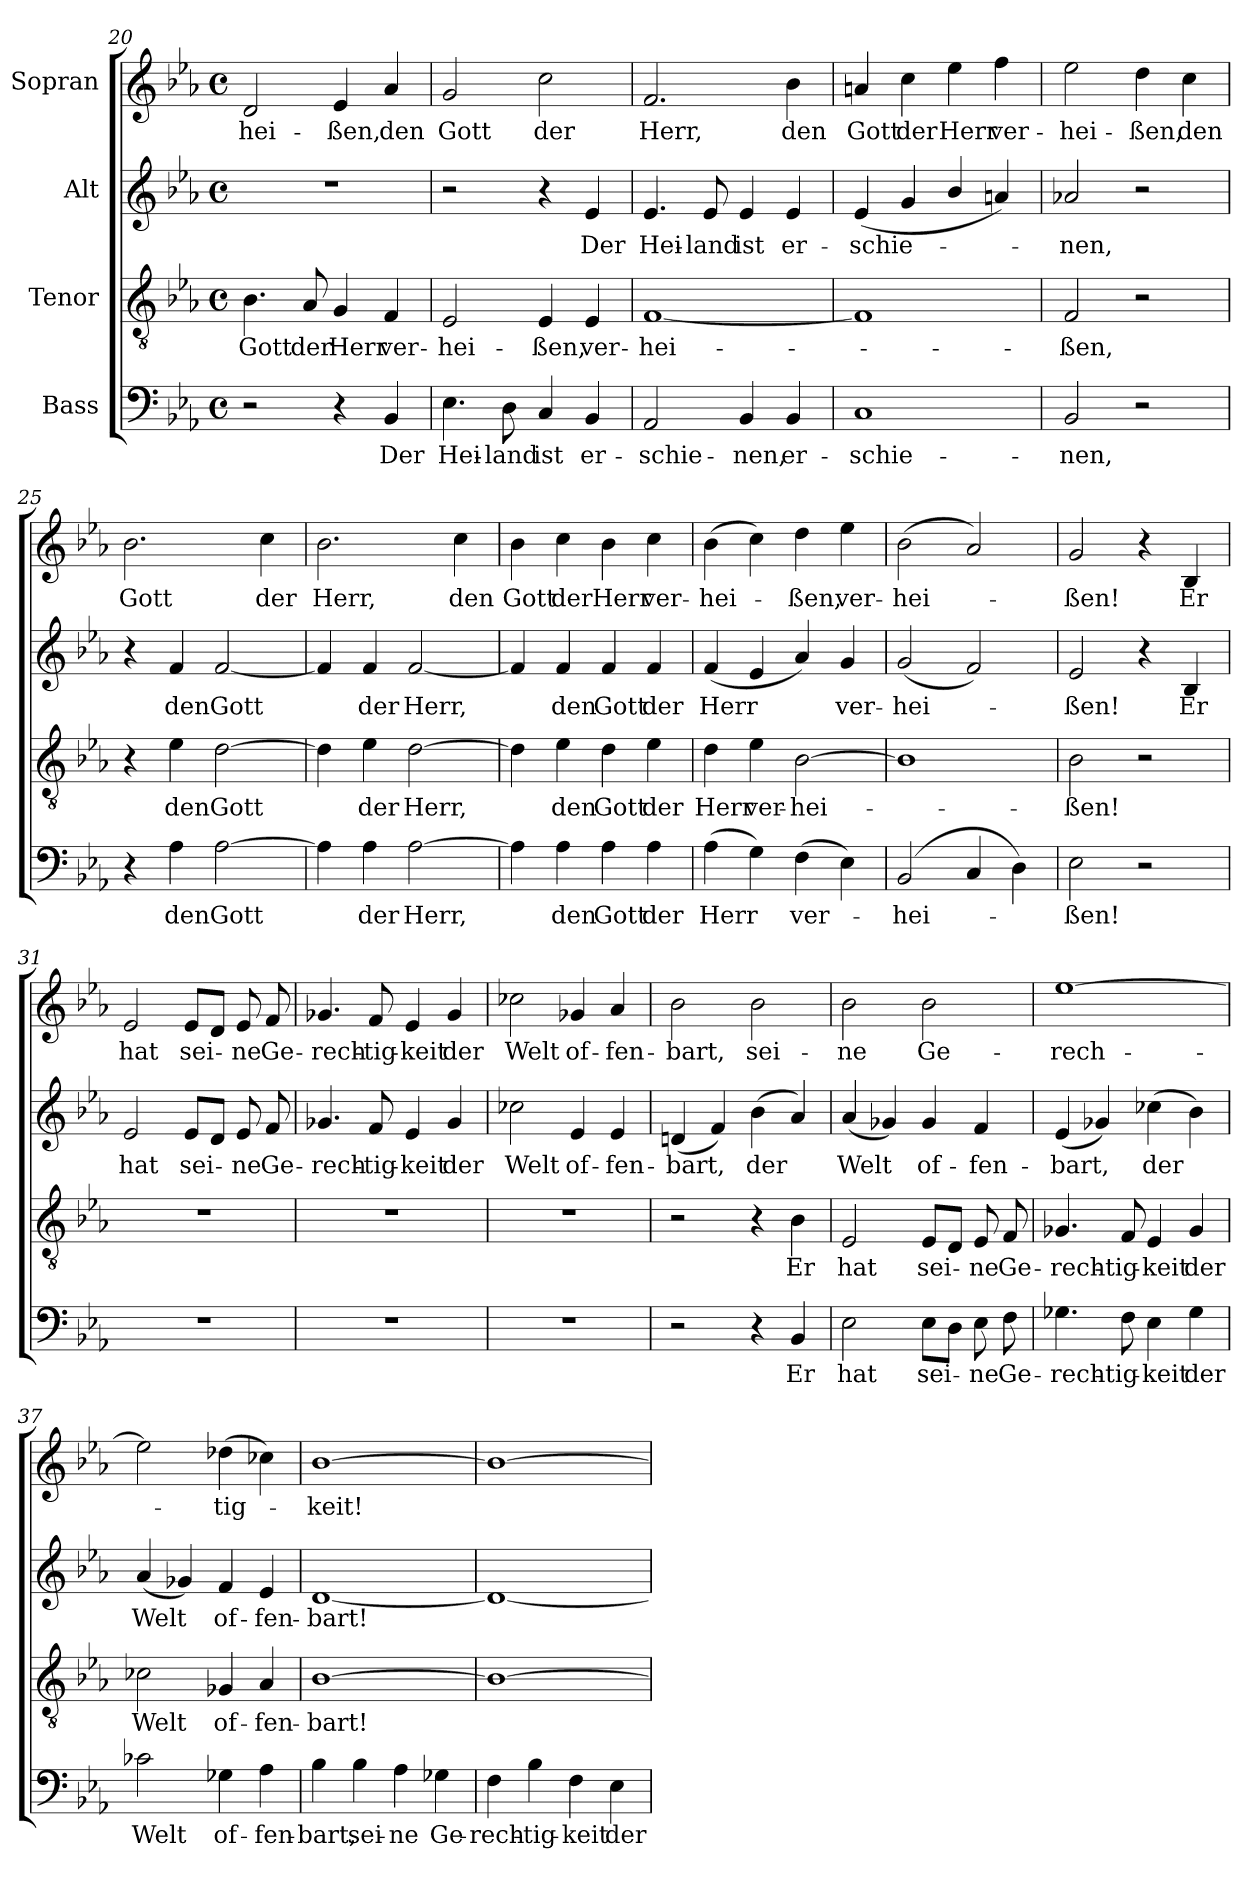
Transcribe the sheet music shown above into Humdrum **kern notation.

**kern	**text	**kern	**text	**kern	**text	**kern	**text
*part4	*part4	*part3	*part3	*part2	*part2	*part1	*part1
*staff4	*staff4	*staff3	*staff3	*staff2	*staff2	*staff1	*staff1
*I"Bass	*	*I"Tenor	*	*I"Alt	*	*I"Sopran	*
!!LO:PB:g=z
*clefF4	*	*clefGv2	*	*clefG2	*	*clefG2	*
*k[b-e-a-]	*	*k[b-e-a-]	*	*k[b-e-a-]	*	*k[b-e-a-]	*
*M4/4	*	*M4/4	*	*M4/4	*	*M4/4	*
*met(c)	*	*met(c)	*	*met(c)	*	*met(c)	*
=20	=20	=20	=20	=20	=20	=20	=20
!	!	!	!LO:LY:b	!	!	!	!LO:LY:b
2r	.	4.B-\	Gott	1r	.	2d/	-hei-
!	!	!	!LO:LY:b	!	!	!	!
.	.	8A-/	der	.	.	.	.
!	!	!	!LO:LY:b	!	!	!	!LO:LY:b
4r	.	4G/	Herr	.	.	4e-/	-ßen,
!	!LO:LY:b	!	!LO:LY:b	!	!	!	!LO:LY:b
4BB-/	Der	4F/	ver-	.	.	4a-/	den
=21	=21	=21	=21	=21	=21	=21	=21
!	!LO:LY:b	!	!LO:LY:b	!	!	!	!LO:LY:b
4.E-\	Hei-	2E-/	-hei-	2r	.	2g/	Gott
!	!LO:LY:b	!	!	!	!	!	!
8D\	-land	.	.	.	.	.	.
!	!LO:LY:b	!	!LO:LY:b	!	!	!	!LO:LY:b
4C/	ist	4E-/	-ßen,	4r	.	2cc\	der
!	!LO:LY:b	!	!LO:LY:b	!	!LO:LY:b	!	!
4BB-/	er-	4E-/	ver-	4e-/	Der	.	.
=22	=22	=22	=22	=22	=22	=22	=22
!	!LO:LY:b	!	!LO:LY:b	!	!LO:LY:b	!	!LO:LY:b
2AA-/	-schie-	[1F	-hei-	4.e-/	Hei-	2.f/	Herr,
!	!	!	!	!	!LO:LY:b	!	!
.	.	.	.	8e-/	-land	.	.
!	!LO:LY:b	!	!	!	!LO:LY:b	!	!
4BB-/	-nen,	.	.	4e-/	ist	.	.
!	!LO:LY:b	!	!	!	!LO:LY:b	!	!LO:LY:b
4BB-/	er-	.	.	4e-/	er-	4b-\	den
=23	=23	=23	=23	=23	=23	=23	=23
!	!LO:LY:b	!	!	!	!LO:LY:b	!	!LO:LY:b
1C	-schie-	1F]	.	(4e-/	-schie-	4an/	Gott
!	!	!	!	!	!	!	!LO:LY:b
.	.	.	.	4g/	.	4cc\	der
!	!	!	!	!	!	!	!LO:LY:b
.	.	.	.	4b-/	.	4ee-\	Herr
!	!	!	!	!	!	!	!LO:LY:b
.	.	.	.	4an/)	.	4ff\	ver-
=24	=24	=24	=24	=24	=24	=24	=24
!	!LO:LY:b	!	!LO:LY:b	!	!LO:LY:b	!	!LO:LY:b
2BB-/	-nen,	2F/	-ßen,	2a-X/	-nen,	2ee-\	-hei-
!	!	!	!	!	!	!	!LO:LY:b
2r	.	2r	.	2r	.	4dd\	-ßen,
!	!	!	!	!	!	!	!LO:LY:b
.	.	.	.	.	.	4cc\	den
!!LO:LB:g=z
=25	=25	=25	=25	=25	=25	=25	=25
!	!	!	!	!	!	!	!LO:LY:b
4r	.	4r	.	4r	.	2.b-\	Gott
!	!LO:LY:b	!	!LO:LY:b	!	!LO:LY:b	!	!
4A-\	den	4e-\	den	4f/	den	.	.
!	!LO:LY:b	!	!LO:LY:b	!	!LO:LY:b	!	!
[2A-\	Gott	[2d\	Gott	[2f/	Gott	.	.
!	!	!	!	!	!	!	!LO:LY:b
.	.	.	.	.	.	4cc\	der
=26	=26	=26	=26	=26	=26	=26	=26
!	!	!	!	!	!	!	!LO:LY:b
4A-\]	.	4d\]	.	4f/]	.	2.b-\	Herr,
!	!LO:LY:b	!	!LO:LY:b	!	!LO:LY:b	!	!
4A-\	der	4e-\	der	4f/	der	.	.
!	!LO:LY:b	!	!LO:LY:b	!	!LO:LY:b	!	!
[2A-\	Herr,	[2d\	Herr,	[2f/	Herr,	.	.
!	!	!	!	!	!	!	!LO:LY:b
.	.	.	.	.	.	4cc\	den
=27	=27	=27	=27	=27	=27	=27	=27
!	!	!	!	!	!	!	!LO:LY:b
4A-\]	.	4d\]	.	4f/]	.	4b-\	Gott
!	!LO:LY:b	!	!LO:LY:b	!	!LO:LY:b	!	!LO:LY:b
4A-\	den	4e-\	den	4f/	den	4cc\	der
!	!LO:LY:b	!	!LO:LY:b	!	!LO:LY:b	!	!LO:LY:b
4A-\	Gott	4d\	Gott	4f/	Gott	4b-\	Herr
!	!LO:LY:b	!	!LO:LY:b	!	!LO:LY:b	!	!LO:LY:b
4A-\	der	4e-\	der	4f/	der	4cc\	ver-
=28	=28	=28	=28	=28	=28	=28	=28
!	!LO:LY:b	!	!LO:LY:b	!	!LO:LY:b	!	!LO:LY:b
(4A-\	Herr	4d\	Herr	(4f/	Herr	(4b-\	-hei-
!	!	!	!LO:LY:b	!	!	!	!
4G\)	.	4e-\	ver-	4e-/	.	4cc\)	.
!	!LO:LY:b	!	!LO:LY:b	!	!	!	!LO:LY:b
(4F\	ver-	[2B-\	-hei-	4a-/)	.	4dd\	-ßen,
!	!	!	!	!	!LO:LY:b	!	!LO:LY:b
4E-\)	.	.	.	4g/	ver-	4ee-\	ver-
=29	=29	=29	=29	=29	=29	=29	=29
!	!LO:LY:b	!	!	!	!LO:LY:b	!	!LO:LY:b
(2BB-/	-hei-	1B-]	.	(2g/	-hei-	(2b-\	-hei-
4C/	.	.	.	2f/)	.	2a-/)	.
4D\)	.	.	.	.	.	.	.
=30	=30	=30	=30	=30	=30	=30	=30
!	!LO:LY:b	!	!LO:LY:b	!	!LO:LY:b	!	!LO:LY:b
2E-\	-ßen!	2B-\	-ßen!	2e-/	-ßen!	2g/	-ßen!
2r	.	2r	.	4r	.	4r	.
!	!	!	!	!	!LO:LY:b	!	!LO:LY:b
.	.	.	.	4B-/	Er	4B-/	Er
!!LO:LB:g=z
=31	=31	=31	=31	=31	=31	=31	=31
!	!	!	!	!	!LO:LY:b	!	!LO:LY:b
1r	.	1r	.	2e-/	hat	2e-/	hat
!	!	!	!	!	!LO:LY:b	!	!LO:LY:b
.	.	.	.	8e-/L	sei-	8e-/L	sei-
.	.	.	.	8d/J	.	8d/J	.
!	!	!	!	!	!LO:LY:b	!	!LO:LY:b
.	.	.	.	8e-/	-ne	8e-/	-ne
!	!	!	!	!	!LO:LY:b	!	!LO:LY:b
.	.	.	.	8f/	Ge-	8f/	Ge-
=32	=32	=32	=32	=32	=32	=32	=32
!	!	!	!	!	!LO:LY:b	!	!LO:LY:b
1r	.	1r	.	4.g-X/	-rech-	4.g-X/	-rech-
!	!	!	!	!	!LO:LY:b	!	!LO:LY:b
.	.	.	.	8f/	-tig-	8f/	-tig-
!	!	!	!	!	!LO:LY:b	!	!LO:LY:b
.	.	.	.	4e-/	-keit	4e-/	-keit
!	!	!	!	!	!LO:LY:b	!	!LO:LY:b
.	.	.	.	4g-/	der	4g-/	der
=33	=33	=33	=33	=33	=33	=33	=33
!	!	!	!	!	!LO:LY:b	!	!LO:LY:b
1r	.	1r	.	2cc-X\	Welt	2cc-X\	Welt
!	!	!	!	!	!LO:LY:b	!	!LO:LY:b
.	.	.	.	4e-/	of-	4g-X/	of-
!	!	!	!	!	!LO:LY:b	!	!LO:LY:b
.	.	.	.	4e-/	-fen-	4a-/	-fen-
=34	=34	=34	=34	=34	=34	=34	=34
!	!	!	!	!	!LO:LY:b	!	!LO:LY:b
2r	.	2r	.	(4dn/	-bart,	2b-\	-bart,
.	.	.	.	4f/)	.	.	.
!	!	!	!	!	!LO:LY:b	!	!LO:LY:b
4r	.	4r	.	(4b-\	der	2b-\	sei-
!	!LO:LY:b	!	!LO:LY:b	!	!	!	!
4BB-/	Er	4B-\	Er	4a-/)	.	.	.
=35	=35	=35	=35	=35	=35	=35	=35
!	!LO:LY:b	!	!LO:LY:b	!	!LO:LY:b	!	!LO:LY:b
2E-\	hat	2E-/	hat	(4a-/	Welt	2b-\	-ne
.	.	.	.	4g-X/)	.	.	.
!	!LO:LY:b	!	!LO:LY:b	!	!LO:LY:b	!	!LO:LY:b
8E-\L	sei-	8E-/L	sei-	4g-/	of-	2b-\	Ge-
8D\J	.	8D/J	.	.	.	.	.
!	!LO:LY:b	!	!LO:LY:b	!	!LO:LY:b	!	!
8E-\	-ne	8E-/	-ne	4f/	-fen-	.	.
!	!LO:LY:b	!	!LO:LY:b	!	!	!	!
8F\	Ge-	8F/	Ge-	.	.	.	.
!!LO:PB:g=z
=36	=36	=36	=36	=36	=36	=36	=36
!	!LO:LY:b	!	!LO:LY:b	!	!LO:LY:b	!	!LO:LY:b
4.G-X\	-rech-	4.G-X/	-rech-	(4e-/	-bart,	[1ee-	-rech-
.	.	.	.	4g-X/)	.	.	.
!	!LO:LY:b	!	!LO:LY:b	!	!	!	!
8F\	-tig-	8F/	-tig-	.	.	.	.
!	!LO:LY:b	!	!LO:LY:b	!	!LO:LY:b	!	!
4E-\	-keit	4E-/	-keit	(4cc-X\	der	.	.
!	!LO:LY:b	!	!LO:LY:b	!	!	!	!
4G-\	der	4G-/	der	4b-\)	.	.	.
=37	=37	=37	=37	=37	=37	=37	=37
!	!LO:LY:b	!	!LO:LY:b	!	!LO:LY:b	!	!
2c-X\	Welt	2c-X\	Welt	(4a-/	Welt	2ee-\]	.
.	.	.	.	4g-X/)	.	.	.
!	!LO:LY:b	!	!LO:LY:b	!	!LO:LY:b	!	!LO:LY:b
4G-X\	of-	4G-X/	of-	4f/	of-	(4dd-X\	-tig-
!	!LO:LY:b	!	!LO:LY:b	!	!LO:LY:b	!	!
4A-\	-fen-	4A-/	-fen-	4e-/	-fen-	4cc-X\)	.
=38	=38	=38	=38	=38	=38	=38	=38
!	!LO:LY:b	!	!LO:LY:b	!	!LO:LY:b	!	!LO:LY:b
4B-\	-bart,	[1B-	-bart!	[1d	-bart!	[1b-	-keit!
!	!LO:LY:b	!	!	!	!	!	!
4B-\	sei-	.	.	.	.	.	.
!	!LO:LY:b	!	!	!	!	!	!
4A-\	-ne	.	.	.	.	.	.
!	!LO:LY:b	!	!	!	!	!	!
4G-X\	Ge-	.	.	.	.	.	.
=39	=39	=39	=39	=39	=39	=39	=39
!	!LO:LY:b	!	!	!	!	!	!
4F\	-rech-	1B-_	.	1d_	.	1b-_	.
!	!LO:LY:b	!	!	!	!	!	!
4B-\	-tig-	.	.	.	.	.	.
!	!LO:LY:b	!	!	!	!	!	!
4F\	-keit	.	.	.	.	.	.
!	!LO:LY:b	!	!	!	!	!	!
4E-\	der	.	.	.	.	.	.
=	=	=	=	=	=	=	=
*-	*-	*-	*-	*-	*-	*-	*-
